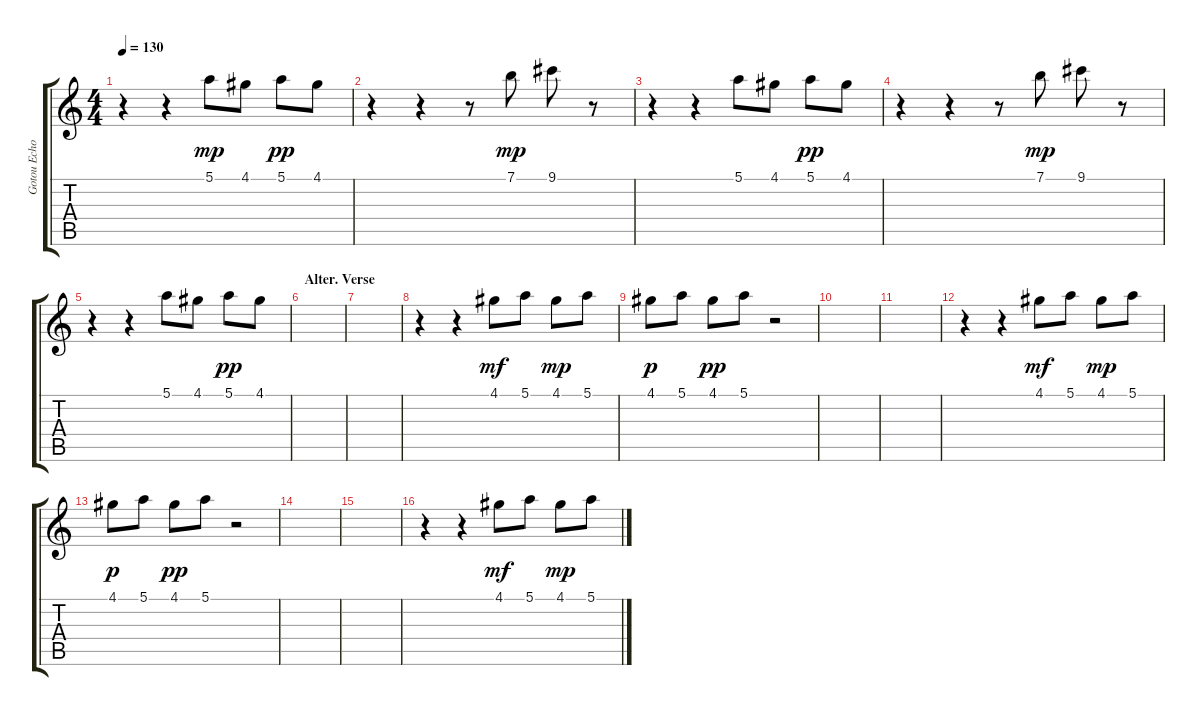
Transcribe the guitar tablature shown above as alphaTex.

\track ("Gotou Echo" "Gotou Echo") {instrument overdrivenguitar}
\staff {score tabs}
\tuning (E4 B3 G3 D3 A2 E2) {hide}
\ts (4 4)
\tempo 130
\clef g2
\ks c
r.4{dy mp} r.4 5.1.8 4.1.8 5.1.8{dy pp} 4.1.8 |
r.4 r.4 r.8 7.1.8{dy mp} 9.1.8 r.8 |
r.4 r.4 5.1.8 4.1.8 5.1.8{dy pp} 4.1.8 |
r.4 r.4 r.8 7.1.8{dy mp} 9.1.8 r.8 |
r.4 r.4 5.1.8 4.1.8 5.1.8{dy pp} 4.1.8 |
\section ("" "Alter. Verse")
|
|
r.4 r.4 4.1.8{dy mf} 5.1.8 4.1.8{dy mp} 5.1.8 |
4.1.8{dy p} 5.1.8 4.1.8{dy pp} 5.1.8 r.2 |
|
|
r.4 r.4 4.1.8{dy mf} 5.1.8 4.1.8{dy mp} 5.1.8 |
4.1.8{dy p} 5.1.8 4.1.8{dy pp} 5.1.8 r.2 |
|
|
r.4 r.4 4.1.8{dy mf} 5.1.8 4.1.8{dy mp} 5.1.8
